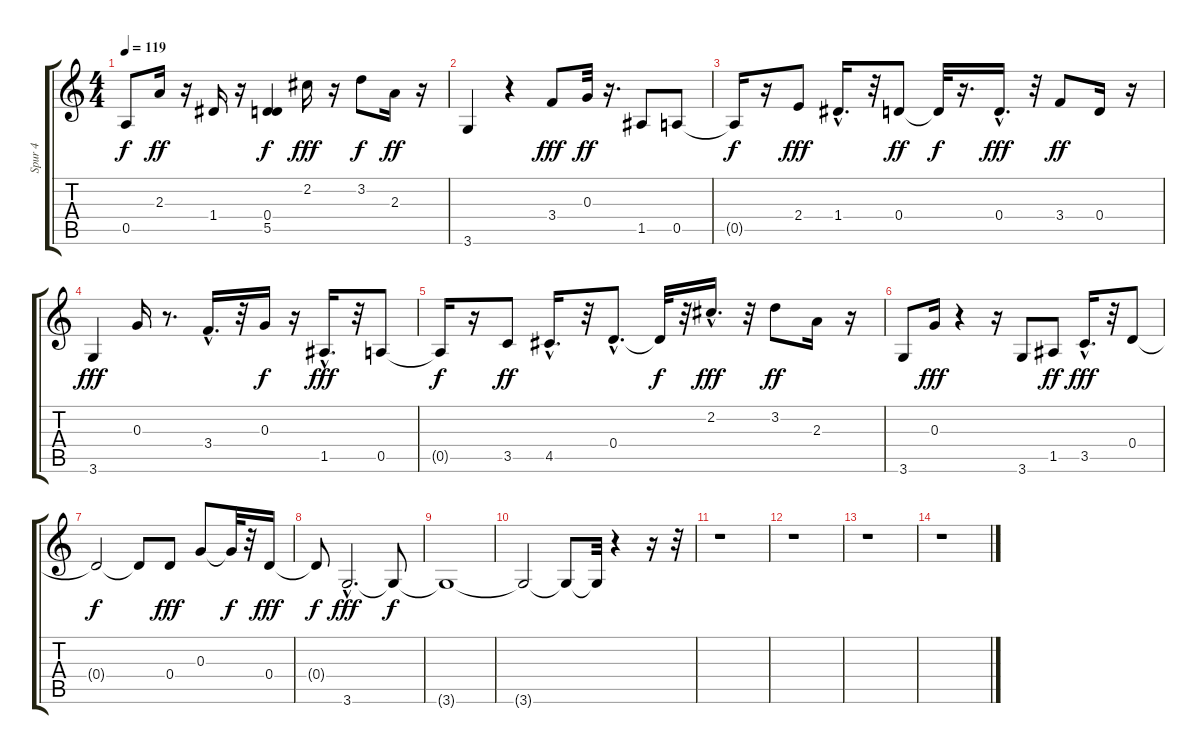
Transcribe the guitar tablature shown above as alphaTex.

\track ("Spur 4" "Spur 4") {instrument electricbassfinger}
\staff {score tabs}
\tuning (E4 B3 G3 D3 A2 E2) {hide}
\ts (4 4)
\tempo 119
\clef g2
\ks c
0.5{t}.8{dy f} 2.3.16{dy ff} r.16 1.4.16 r.16 (0.4 5.5).4{dy f} 2.2.16{dy fff} r.16 3.2.8{dy f} 2.3.16{dy ff} r.16 |
3.6.4 r.4 3.4.8{dy fff} 0.3.32{dy ff} r.16{d} 1.5.8 0.5.8 |
0.5{t}.16{dy f} r.16 2.4.8{dy fff} 1.4{hac}.16{d} r.32 0.4.8{dy ff} 0.4{t}.32{dy f} r.16{d} 0.4{hac}.16{d dy fff} r.32 3.4.8{dy ff} 0.4.16 r.16 |
3.6.4{dy fff} 0.3.16 r.8{d} 3.4{hac}.16{d} r.32 0.3.16{dy f} r.16 1.5{hac}.16{d dy fff} r.32 0.5.8 |
0.5{t}.16{dy f} r.16 3.5.8{dy ff} 4.5{hac}.16{d} r.32 0.4{hac}.8{d} 0.4{t}.32{dy f} r.32 2.2{hac}.16{d dy fff} r.32 3.2.8{dy ff} 2.3.16 r.16 |
3.6.8 0.3.16{dy fff} r.4 r.16 3.6.8 1.5.8{dy ff} 3.5{hac}.16{d dy fff} r.32 0.4.8 |
0.4{t}.2{dy f} 0.4{t}.8 0.4.8{dy fff} 0.3.8 0.3{t}.32{dy f} r.32 0.4.16{dy fff} |
0.4{t}.8{dy f} 3.6{hac}.2{d dy fff} 3.6{t}.8{dy f} |
3.6{t}.1 |
3.6{t}.2 3.6{t}.8 3.6{t}.32 r.4 r.16 r.32 |
r.1 |
r.1 |
r.1 |
r.1
